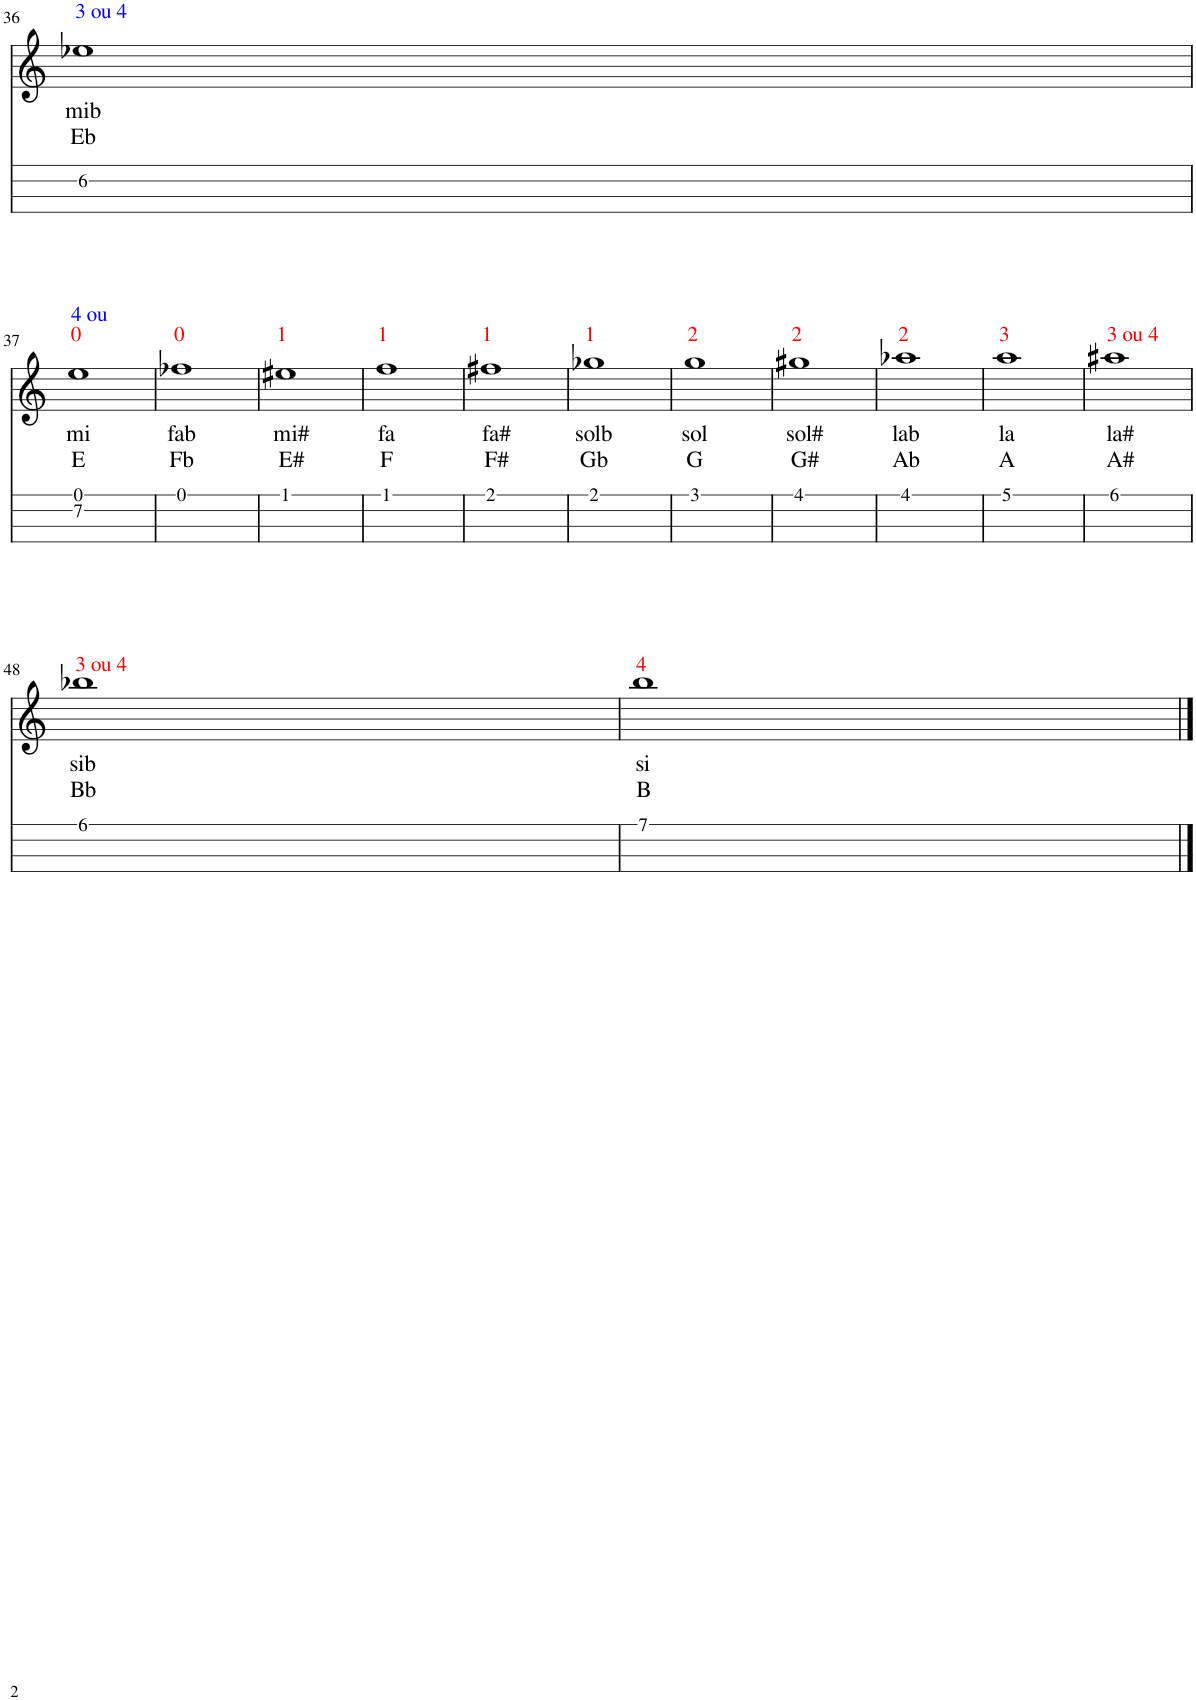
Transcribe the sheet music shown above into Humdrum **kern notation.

**kern	**kern	**text	**text
*part2	*part1	*part1	*part1
*staff2	*staff1	*staff1	*staff1
*I"Mandoline [Tablature]	*I"Piano	*	*
*	*I'Pno	*	*
!!LO:PB:g=z
*	*clefG2	*	*
*k[]	*k[]	*	*
=36	=36	=36	=36
!	!LO:TX:a:color=#0000FF:t=3 ou 4	!	!
!	!	!LO:LY:b	!LO:LY:b
1ee-X	1ee-X	mib	Eb
!!LO:LB:g=z
=37	=37	=37	=37
!	!LO:TX:a:color=#FF0000:t=0	!	!
!	!LO:TX:a:color=#0000FF:t=4 ou	!	!
!	!	!LO:LY:b	!LO:LY:b
1ee 1ee	1ee	mi	E
=38	=38	=38	=38
!	!LO:TX:a:color=#FF0000:t=0	!	!
!	!	!LO:LY:b	!LO:LY:b
1ff-X	1ff-X	fab	Fb
=39	=39	=39	=39
!	!LO:TX:a:color=#FF0000:t=1	!	!
!	!	!LO:LY:b	!LO:LY:b
1ee#X	1ee#X	mi#	E#
=40	=40	=40	=40
!	!LO:TX:a:color=#FF0000:t=1	!	!
!	!	!LO:LY:b	!LO:LY:b
1ff	1ff	fa	F
=41	=41	=41	=41
!	!LO:TX:a:color=#FF0000:t=1	!	!
!	!	!LO:LY:b	!LO:LY:b
1ff#X	1ff#X	fa#	F#
=42	=42	=42	=42
!	!LO:TX:a:color=#FF0000:t=1	!	!
!	!	!LO:LY:b	!LO:LY:b
1gg-X	1gg-X	solb	Gb
=43	=43	=43	=43
!	!LO:TX:a:color=#FF0000:t=2	!	!
!	!	!LO:LY:b	!LO:LY:b
1gg	1gg	sol	G
=44	=44	=44	=44
!	!LO:TX:a:color=#FF0000:t=2	!	!
!	!	!LO:LY:b	!LO:LY:b
1gg#X	1gg#X	sol#	G#
=45	=45	=45	=45
!	!LO:TX:a:color=#FF0000:t=2	!	!
!	!	!LO:LY:b	!LO:LY:b
1aa-X	1aa-X	lab	Ab
=46	=46	=46	=46
!	!LO:TX:a:color=#FF0000:t=3	!	!
!	!	!LO:LY:b	!LO:LY:b
1aa	1aa	la	A
=47	=47	=47	=47
!	!LO:TX:a:color=#FF0000:t=3 ou 4	!	!
!	!	!LO:LY:b	!LO:LY:b
1aa#X	1aa#X	la#	A#
!!LO:LB:g=z
=48	=48	=48	=48
!	!LO:TX:a:color=#FF0000:t=3 ou 4	!	!
!	!	!LO:LY:b	!LO:LY:b
1bb-X	1bb-X	sib	Bb
=49	=49	=49	=49
!	!LO:TX:a:color=#FF0000:t=4	!	!
!	!	!LO:LY:b	!LO:LY:b
1bb	1bb	si	B
==	==	==	==
*-	*-	*-	*-
